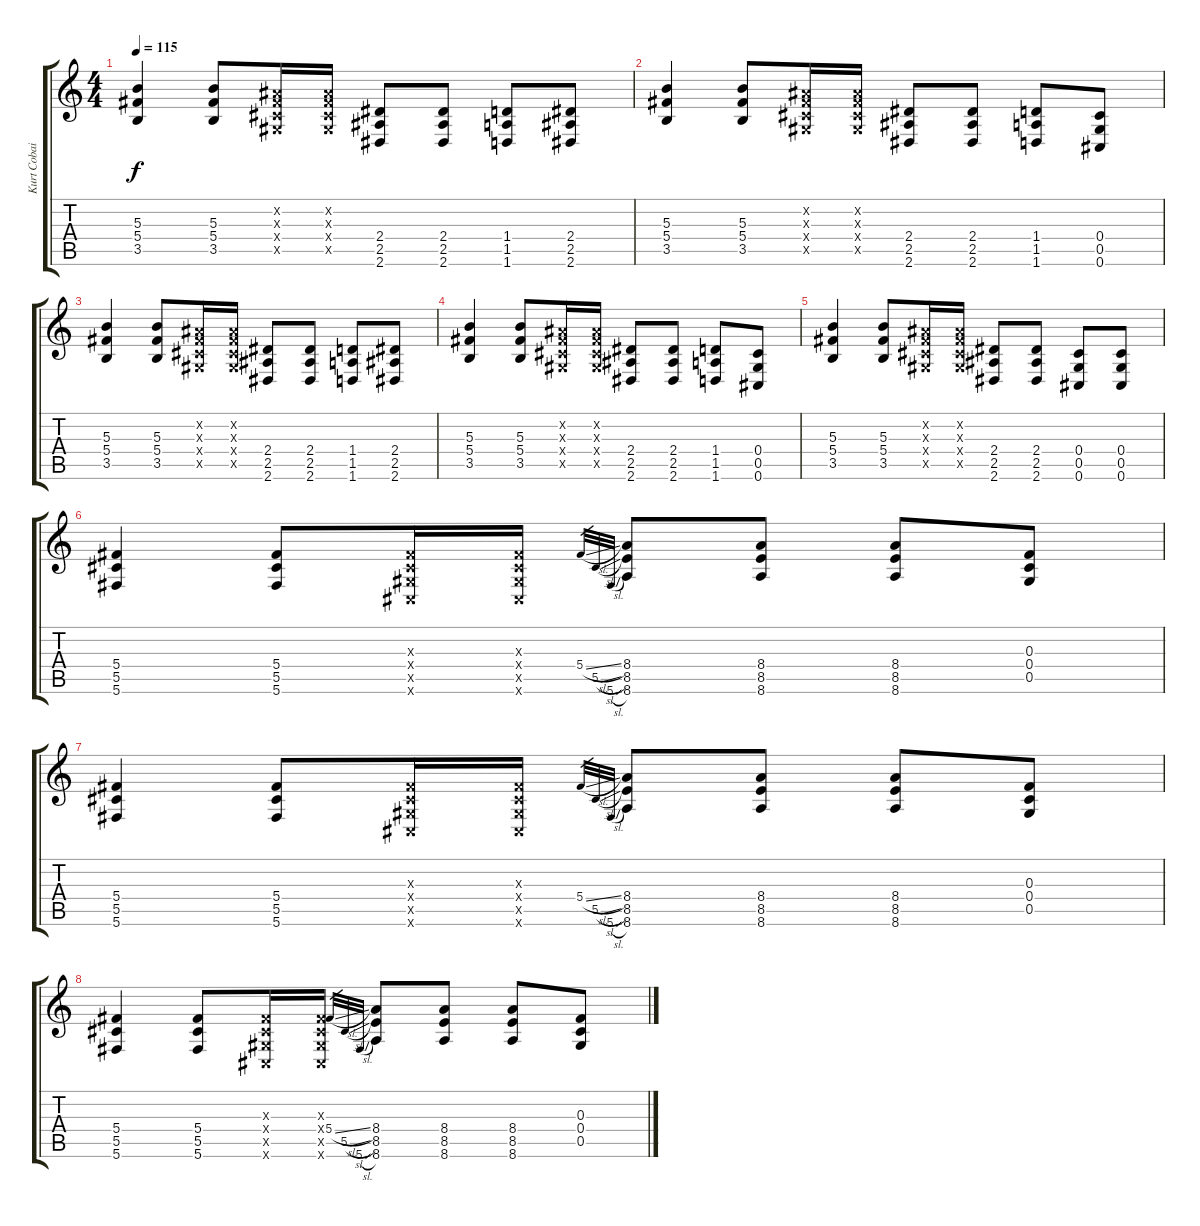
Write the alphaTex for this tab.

\track ("Kurt Cobain - Guitar II" "Kurt Cobai") {instrument distortionguitar}
\staff {score tabs}
\tuning (Eb4 Bb3 Gb3 Db3 Ab2 Db2) {hide}
\ts (4 4)
\tempo 115
\clef g2
\ks c
(5.3 5.4 3.5).4{dy f} (5.3 5.4 3.5).8 (0.2{x} 0.3{x} 0.4{x} 0.5{x}).16 (0.2{x} 0.3{x} 0.4{x} 0.5{x}).16 (2.4 2.5 2.6).8 (2.4 2.5 2.6).8 (1.4 1.5 1.6).8 (2.4 2.5 2.6).8 |
(5.3 5.4 3.5).4 (5.3 5.4 3.5).8 (0.2{x} 0.3{x} 0.4{x} 0.5{x}).16 (0.2{x} 0.3{x} 0.4{x} 0.5{x}).16 (2.4 2.5 2.6).8 (2.4 2.5 2.6).8 (1.4 1.5 1.6).8 (0.4 0.5 0.6).8 |
(5.3 5.4 3.5).4 (5.3 5.4 3.5).8 (0.2{x} 0.3{x} 0.4{x} 0.5{x}).16 (0.2{x} 0.3{x} 0.4{x} 0.5{x}).16 (2.4 2.5 2.6).8 (2.4 2.5 2.6).8 (1.4 1.5 1.6).8 (2.4 2.5 2.6).8 |
(5.3 5.4 3.5).4 (5.3 5.4 3.5).8 (0.2{x} 0.3{x} 0.4{x} 0.5{x}).16 (0.2{x} 0.3{x} 0.4{x} 0.5{x}).16 (2.4 2.5 2.6).8 (2.4 2.5 2.6).8 (1.4 1.5 1.6).8 (0.4 0.5 0.6).8 |
(5.3 5.4 3.5).4 (5.3 5.4 3.5).8 (0.2{x} 0.3{x} 0.4{x} 0.5{x}).16 (0.2{x} 0.3{x} 0.4{x} 0.5{x}).16 (2.4 2.5 2.6).8 (2.4 2.5 2.6).8 (0.4 0.5 0.6).8 (0.4 0.5 0.6).8 |
(5.4 5.5 5.6).4 (5.4 5.5 5.6).8 (0.3{x} 0.4{x} 0.5{x} 0.6{x}).16 (0.3{x} 0.4{x} 0.5{x} 0.6{x}).16 5.4{sl}.32{gr} 5.5{sl}.32{gr} 5.6{sl}.32{gr} (8.4 8.5 8.6).8 (8.4 8.5 8.6).8 (8.4 8.5 8.6).8 (0.3 0.4 0.5).8 |
(5.4 5.5 5.6).4 (5.4 5.5 5.6).8 (0.3{x} 0.4{x} 0.5{x} 0.6{x}).16 (0.3{x} 0.4{x} 0.5{x} 0.6{x}).16 5.4{sl}.32{gr} 5.5{sl}.32{gr} 5.6{sl}.32{gr} (8.4 8.5 8.6).8 (8.4 8.5 8.6).8 (8.4 8.5 8.6).8 (0.3 0.4 0.5).8 |
(5.4 5.5 5.6).4 (5.4 5.5 5.6).8 (0.3{x} 0.4{x} 0.5{x} 0.6{x}).16 (0.3{x} 0.4{x} 0.5{x} 0.6{x}).16 5.4{sl}.32{gr} 5.5{sl}.32{gr} 5.6{sl}.32{gr} (8.4 8.5 8.6).8 (8.4 8.5 8.6).8 (8.4 8.5 8.6).8 (0.3 0.4 0.5).8
